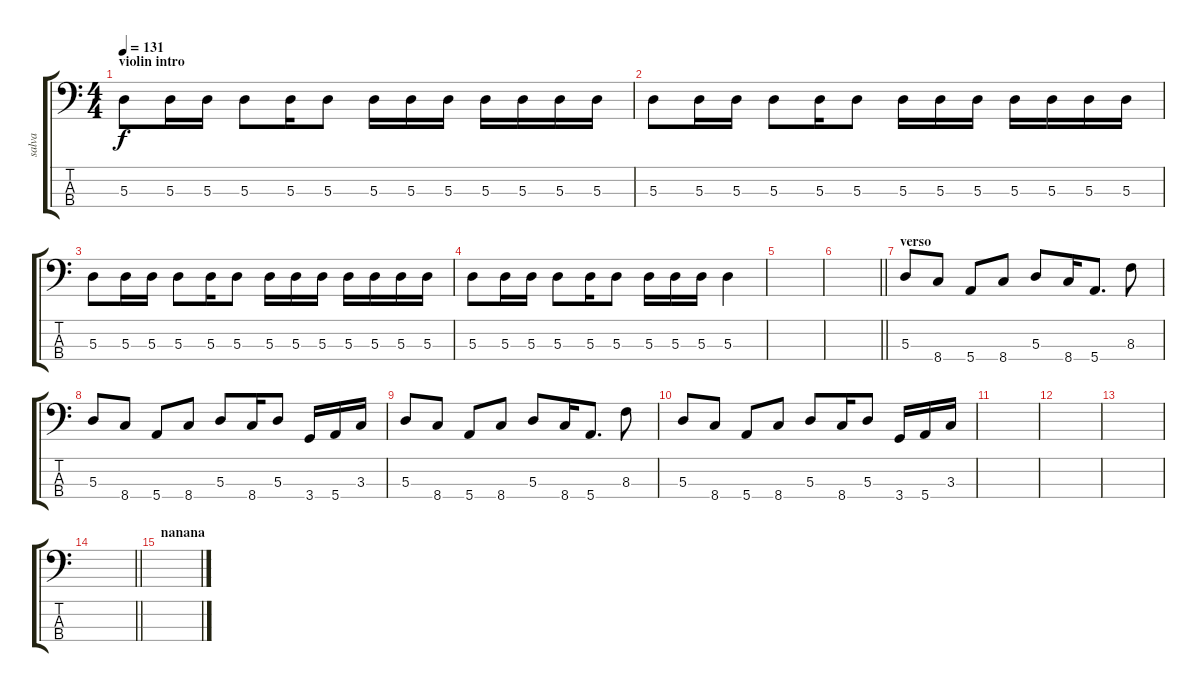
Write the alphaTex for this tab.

\track ("salva" "salva") {instrument electricbassfinger}
\staff {score tabs}
\tuning (G2 D2 A1 E1) {hide}
\ts (4 4)
\section ("" "violin intro")
\tempo 131
\clef f4
\ks c
5.3.8{dy f} 5.3.16 5.3.16 5.3.8 5.3.16 5.3.8 5.3.16 5.3.16 5.3.16 5.3.16 5.3.16 5.3.16 5.3.16 |
5.3.8 5.3.16 5.3.16 5.3.8 5.3.16 5.3.8 5.3.16 5.3.16 5.3.16 5.3.16 5.3.16 5.3.16 5.3.16 |
5.3.8 5.3.16 5.3.16 5.3.8 5.3.16 5.3.8 5.3.16 5.3.16 5.3.16 5.3.16 5.3.16 5.3.16 5.3.16 |
5.3.8 5.3.16 5.3.16 5.3.8 5.3.16 5.3.8 5.3.16 5.3.16 5.3.16 5.3.4 |
|
\barLineRight lightlight
|
\section ("" "verso")
5.3.8 8.4.8 5.4.8 8.4.8 5.3.8 8.4.16 5.4.8{d} 8.3.8 |
5.3.8 8.4.8 5.4.8 8.4.8 5.3.8 8.4.16 5.3.8 3.4.16 5.4.16 3.3.16 |
5.3.8 8.4.8 5.4.8 8.4.8 5.3.8 8.4.16 5.4.8{d} 8.3.8 |
5.3.8 8.4.8 5.4.8 8.4.8 5.3.8 8.4.16 5.3.8 3.4.16 5.4.16 3.3.16 |
|
|
|
\barLineRight lightlight
|
\section ("" "nanana")
